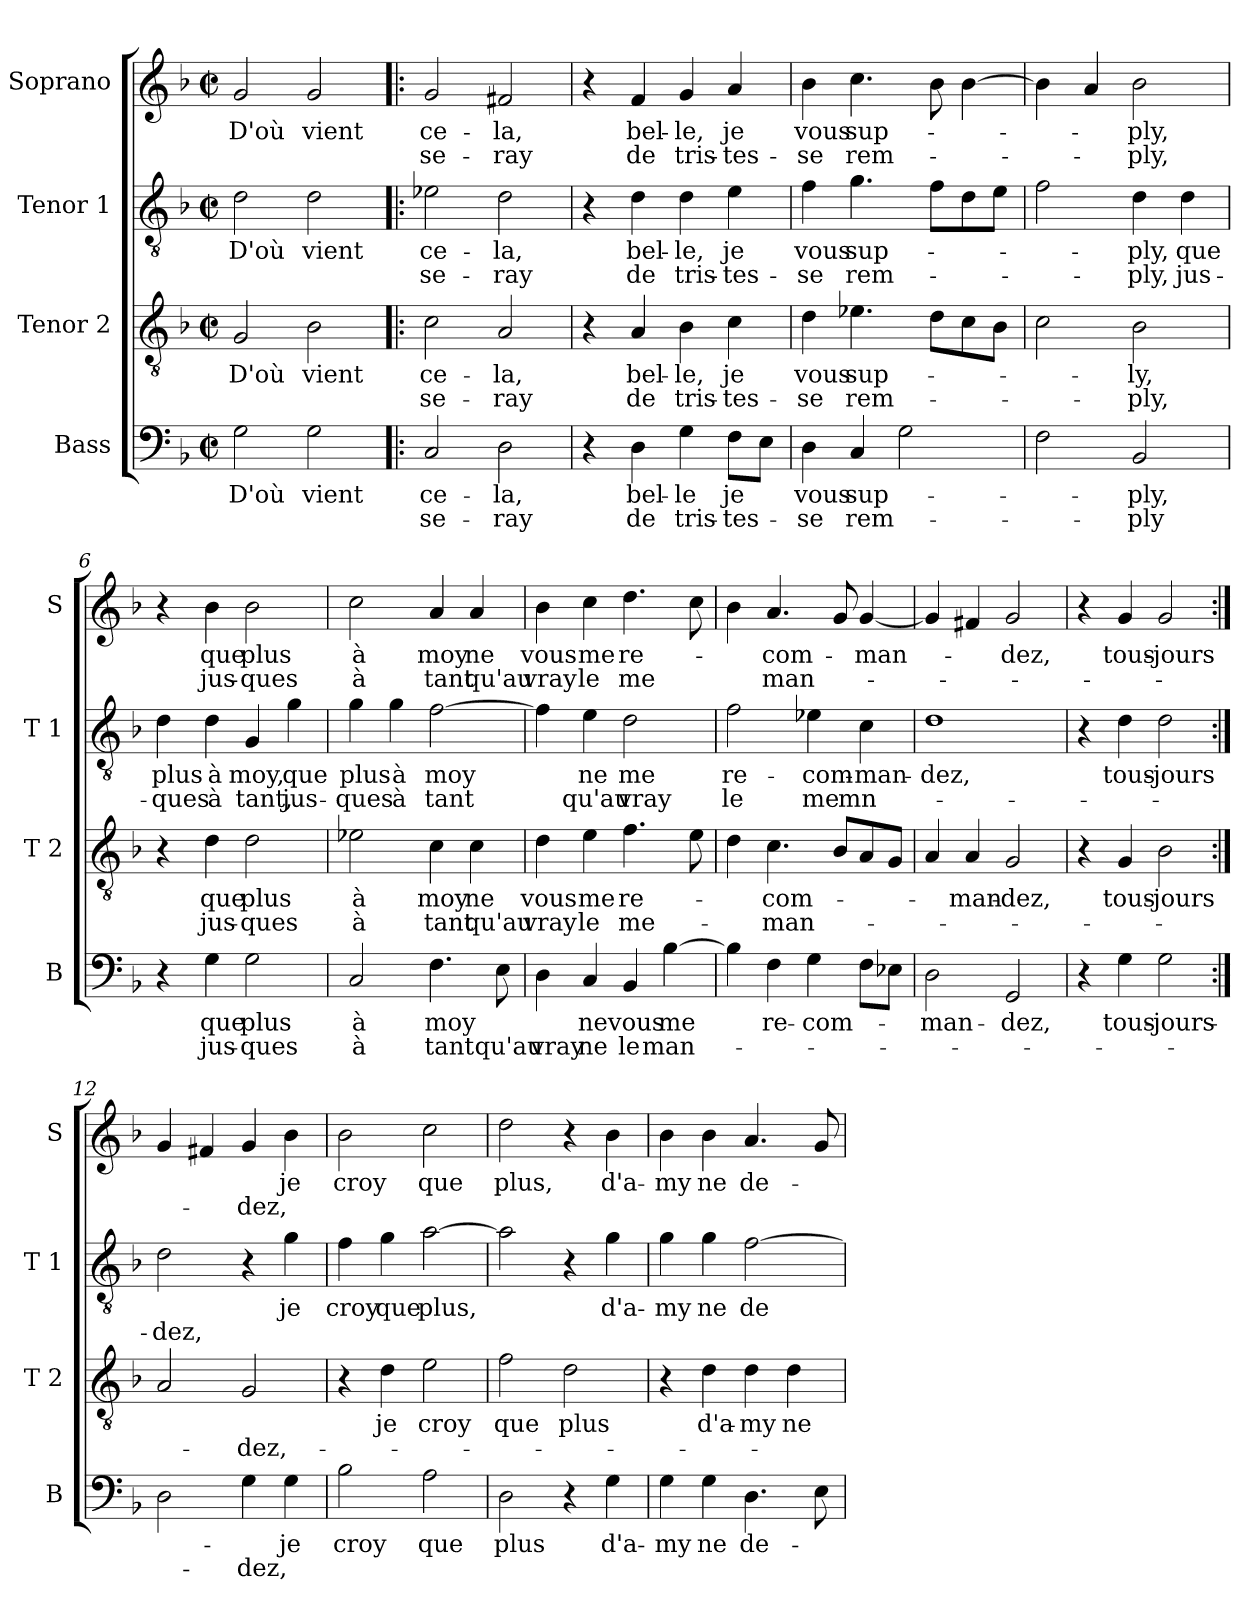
**kern	**text	**text	**kern	**text	**text	**kern	**text	**text	**kern	**text	**text
*part4	*part4	*part4	*part3	*part3	*part3	*part2	*part2	*part2	*part1	*part1	*part1
*staff4	*staff4	*staff4	*staff3	*staff3	*staff3	*staff2	*staff2	*staff2	*staff1	*staff1	*staff1
*I"Bass	*	*	*I"Tenor 2	*	*	*I"Tenor 1	*	*	*I"Soprano	*	*
*I'B	*	*	*I'T 2	*	*	*I'T 1	*	*	*I'S	*	*
*clefF4	*	*	*clefGv2	*	*	*clefGv2	*	*	*clefG2	*	*
*k[b-]	*	*	*k[b-]	*	*	*k[b-]	*	*	*k[b-]	*	*
*F:	*	*	*F:	*	*	*F:	*	*	*F:	*	*
*M2/2	*	*	*M2/2	*	*	*M2/2	*	*	*M2/2	*	*
*met(c|)	*	*	*met(c|)	*	*	*met(c|)	*	*	*met(c|)	*	*
=1	=1	=1	=1	=1	=1	=1	=1	=1	=1	=1	=1
2G\	D'où	.	2G/	D'où	.	2d\	D'où	.	2g/	D'où	.
2G\	vient	.	2B-\	vient	.	2d\	vient	.	2g/	vient	.
=2!|:	=2!|:	=2!|:	=2!|:	=2!|:	=2!|:	=2!|:	=2!|:	=2!|:	=2!|:	=2!|:	=2!|:
2C/	ce-	se-	2c\	ce-	se-	2e-X\	ce-	se-	2g/	ce-	se-
2D\	-la,	-ray	2A/	-la,	-ray	2d\	-la,	-ray	2f#X/	-la,	-ray
=3	=3	=3	=3	=3	=3	=3	=3	=3	=3	=3	=3
4r	.	.	4r	.	.	4r	.	.	4r	.	.
4D\	bel-	de	4A/	bel-	de	4d\	bel-	de	4f/	bel-	de
4G\	-le	tris-	4B-\	-le,	tris-	4d\	-le,	tris-	4g/	-le,	tris-
8F\L	je	-tes-	4c\	je	-tes-	4e\	je	-tes-	4a/	je	-tes-
8E\J	.	.	.	.	.	.	.	.	.	.	.
=4	=4	=4	=4	=4	=4	=4	=4	=4	=4	=4	=4
4D\	vous	-se	4d\	vous	-se	4f\	vous	-se	4b-\	vous	-se
4C/	sup-	rem-	4.e-X\	sup-	rem-	4.g\	sup-	rem-	4.cc\	sup-	rem-
2G\	.	.	.	.	.	.	.	.	.	.	.
.	.	.	8d\L	.	.	8f\L	.	.	8b-\	.	.
.	.	.	8c\	.	.	8d\	.	.	[4b-\	.	.
.	.	.	8B-\J	.	.	8e\J	.	.	.	.	.
!!LO:LB:g=z
=5	=5	=5	=5	=5	=5	=5	=5	=5	=5	=5	=5
2F\	.	.	2c\	.	.	2f\	.	.	4b-\]	.	.
.	.	.	.	.	.	.	.	.	4a/	.	.
2BB-/	-ply,	-ply	2B-\	-ly,	-ply,	4d\	-ply,	-ply,	2b-\	-ply,	-ply,
.	.	.	.	.	.	4d\	que	jus-	.	.	.
=6	=6	=6	=6	=6	=6	=6	=6	=6	=6	=6	=6
4r	.	.	4r	.	.	4d\	plus	-ques	4r	.	.
4G\	que	jus-	4d\	que	jus-	4d\	à	à	4b-\	que	jus-
2G\	plus	-ques	2d\	plus	-ques	4G/	moy,	tant,	2b-\	plus	-ques
.	.	.	.	.	.	4g\	que	jus-	.	.	.
=7	=7	=7	=7	=7	=7	=7	=7	=7	=7	=7	=7
2C/	à	à	2e-X\	à	à	4g\	plus	-ques	2cc\	à	à
.	.	.	.	.	.	4g\	à	à	.	.	.
4.F\	moy	tant	4c\	moy	tant	[2f\	moy	tant	4a/	moy	tant
.	.	.	4c\	ne	qu'au	.	.	.	4a/	ne	qu'au
8E\	.	qu'au	.	.	.	.	.	.	.	.	.
=8	=8	=8	=8	=8	=8	=8	=8	=8	=8	=8	=8
4D\	.	vray	4d\	vous	vray	4f\]	.	.	4b-\	vous	vray
4C/	ne	ne	4e\	me	le	4e\	ne	qu'au	4cc\	me	le
4BB-/	vous	le	4.f\	re-	me-	2d\	me	vray	4.dd\	re-	me
[4B-\	me	man-	.	.	.	.	.	.	.	.	.
.	.	.	8e\	.	.	.	.	.	8cc\	.	.
=9	=9	=9	=9	=9	=9	=9	=9	=9	=9	=9	=9
4B-\]	.	.	4d\	.	.	2f\	re-	le	4b-\	.	.
4F\	re-	.	4.c\	-com-	-man-	.	.	.	4.a/	-com-	man-
4G\	-com-	.	.	.	.	4e-X\	-com-	me	.	.	.
.	.	.	8B-/L	.	.	.	.	.	8g/	.	.
8F\L	.	.	8A/	.	.	4c\	-man-	mn-	[4g/	-man-	.
8E-X\J	.	.	8G/J	.	.	.	.	.	.	.	.
!!LO:LB:g=z
=10	=10	=10	=10	=10	=10	=10	=10	=10	=10	=10	=10
2D\	-man-	.	4A/	.	.	1d	-dez,	.	4g/]	.	.
.	.	.	4A/	-man-	.	.	.	.	4f#X/	.	.
2GG/	-dez,	.	2G/	-dez,	.	.	.	.	2g/	-dez,	.
=11	=11	=11	=11	=11	=11	=11	=11	=11	=11	=11	=11
4r	.	.	4r	.	.	4r	.	.	4r	.	.
4G\	tous-	.	4G/	tous-	.	4d\	tous-	.	4g/	tous-	.
2G\	-jours-	.	2B-\	-jours	.	2d\	-jours	.	2g/	-jours	.
=12:|!	=12:|!	=12:|!	=12:|!	=12:|!	=12:|!	=12:|!	=12:|!	=12:|!	=12:|!	=12:|!	=12:|!
2D\	.	.	2A/	.	.	2d\	.	-dez,	4g/	.	.
.	.	.	.	.	.	.	.	.	4f#X/	.	.
4G\	.	-dez,	2G/	.	-dez,-	4r	.	.	4g/	.	-dez,
4G\	-je	.	.	.	.	4g\	je	.	4b-\	je	.
=13	=13	=13	=13	=13	=13	=13	=13	=13	=13	=13	=13
2B-\	croy	.	4r	.	.	4f\	croy	.	2b-\	croy	.
.	.	.	4d\	je	.	4g\	que	.	.	.	.
2A\	que	.	2e\	croy	.	[2a\	plus,	.	2cc\	que	.
=14	=14	=14	=14	=14	=14	=14	=14	=14	=14	=14	=14
2D\	plus	.	2f\	que	.	2a\]	.	.	2dd\	plus,	.
4r	.	.	2d\	plus	.	4r	.	.	4r	.	.
4G\	d'a-	.	.	.	.	4g\	d'a-	.	4b-\	d'a-	.
!!LO:PB:g=z
=15	=15	=15	=15	=15	=15	=15	=15	=15	=15	=15	=15
4G\	-my	.	4r	.	.	4g\	-my	.	4b-\	-my	.
4G\	ne	.	4d\	d'a-	.	4g\	ne	.	4b-\	ne	.
4.D\	de-	.	4d\	-my	.	[2f\	de-	.	4.a/	de-	.
.	.	.	4d\	ne	.	.	.	.	.	.	.
8E\	.	.	.	.	.	.	.	.	8g/	.	.
=	=	=	=	=	=	=	=	=	=	=	=
*-	*-	*-	*-	*-	*-	*-	*-	*-	*-	*-	*-
